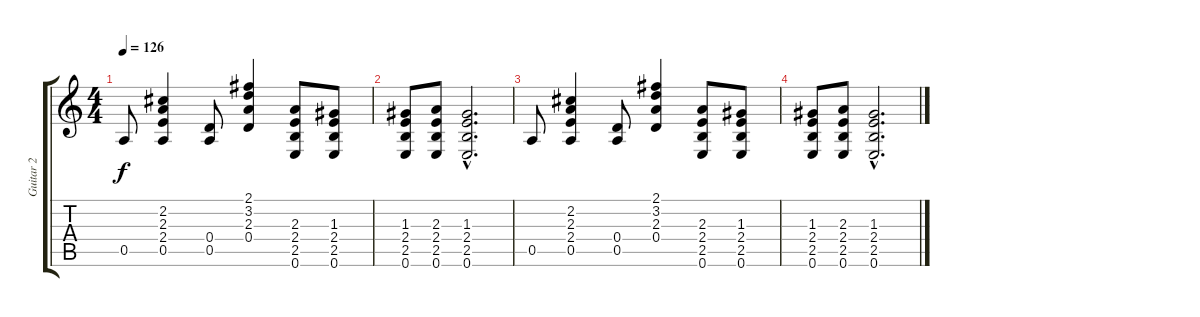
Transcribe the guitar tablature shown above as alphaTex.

\track ("Guitar 2" "Guitar 2") {instrument distortionguitar}
\staff {score tabs}
\tuning (E4 B3 G3 D3 A2 E2) {hide}
\ts (4 4)
\tempo 126
\clef g2
\ks c
0.5.8{dy f} (2.2 2.3 2.4 0.5).4 (0.4 0.5).8 (2.1 3.2 2.3 0.4).4 (2.3 2.4 2.5 0.6).8 (1.3 2.4 2.5 0.6).8 |
(1.3 2.4 2.5 0.6).8 (2.3 2.4 2.5 0.6).8 (1.3{hac} 2.4{hac} 2.5{hac} 0.6{hac}).2{d} |
0.5.8 (2.2 2.3 2.4 0.5).4 (0.4 0.5).8 (2.1 3.2 2.3 0.4).4 (2.3 2.4 2.5 0.6).8 (1.3 2.4 2.5 0.6).8 |
(1.3 2.4 2.5 0.6).8 (2.3 2.4 2.5 0.6).8 (1.3{hac} 2.4{hac} 2.5{hac} 0.6{hac}).2{d}
